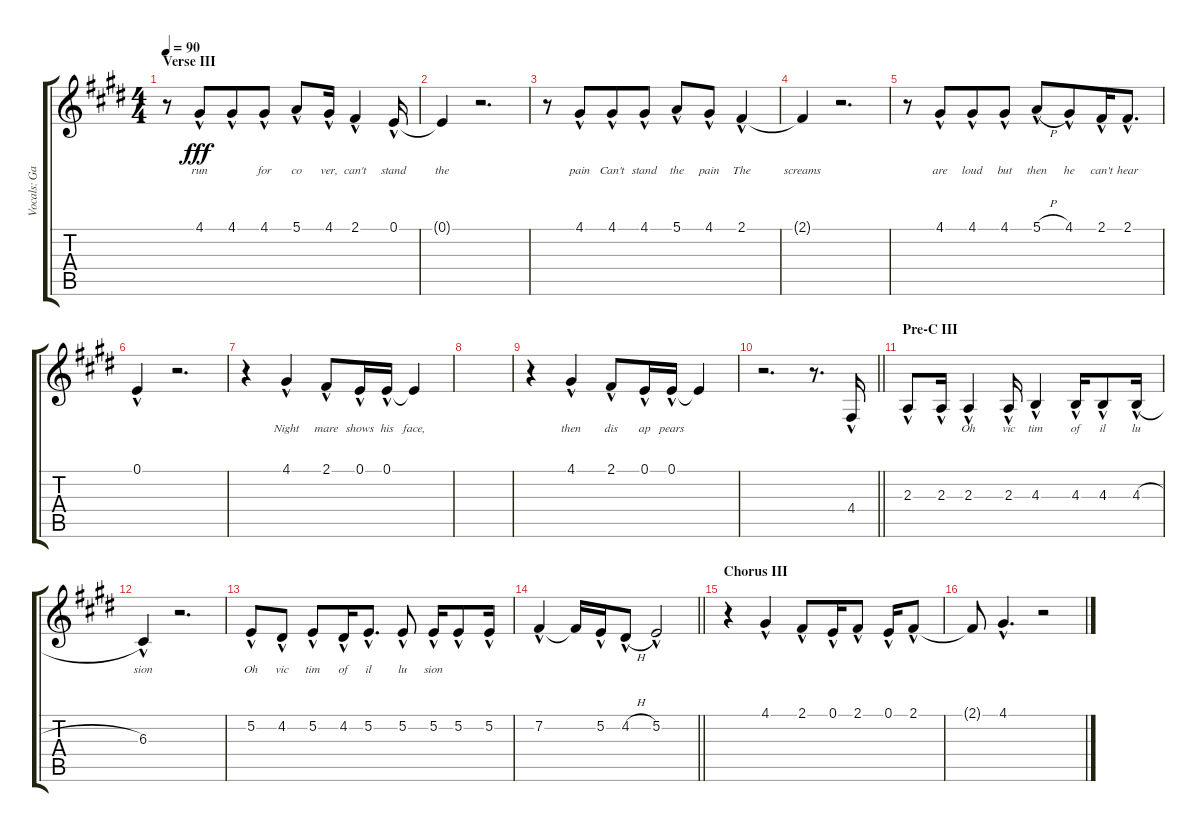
\track ("Vocals: Gary" "Vocals: Ga") {instrument lead2sawtooth}
\staff {score tabs}
\tuning (E4 B3 G3 D3 A2 E2) {hide}
\ts (4 4)
\section ("" "Verse III")
\tempo 90
\clef g2
\ks e
r.8{dy fff} 4.1{hac}.8{lyrics (0 "run") lyrics (1 "") lyrics (2 "") lyrics (3 "") lyrics (4 "") beam merge} 4.1{hac}.8{lyrics (0 "") lyrics (1 "") lyrics (2 "") lyrics (3 "") lyrics (4 "")} 4.1{hac}.8{lyrics (0 "for") lyrics (1 "") lyrics (2 "") lyrics (3 "") lyrics (4 "") beam split} 5.1{hac}.8{lyrics (0 "co") lyrics (1 "") lyrics (2 "") lyrics (3 "") lyrics (4 "")} 4.1{hac}.16{lyrics (0 "ver,") lyrics (1 "") lyrics (2 "") lyrics (3 "") lyrics (4 "")} 2.1{hac}.4{lyrics (0 "can't") lyrics (1 "") lyrics (2 "") lyrics (3 "") lyrics (4 "")} 0.1{hac}.16{lyrics (0 "stand") lyrics (1 "") lyrics (2 "") lyrics (3 "") lyrics (4 "")} |
0.1{t}.4{lyrics (0 "the") lyrics (1 "") lyrics (2 "") lyrics (3 "") lyrics (4 "")} r.2{d} |
r.8 4.1{hac}.8{lyrics (0 "pain") lyrics (1 "") lyrics (2 "") lyrics (3 "") lyrics (4 "") beam merge} 4.1{hac}.8{lyrics (0 "Can't") lyrics (1 "") lyrics (2 "") lyrics (3 "") lyrics (4 "")} 4.1{hac}.8{lyrics (0 "stand") lyrics (1 "") lyrics (2 "") lyrics (3 "") lyrics (4 "") beam split} 5.1{hac}.8{lyrics (0 "the") lyrics (1 "") lyrics (2 "") lyrics (3 "") lyrics (4 "")} 4.1{hac}.8{lyrics (0 "pain") lyrics (1 "") lyrics (2 "") lyrics (3 "") lyrics (4 "")} 2.1{hac}.4{lyrics (0 "The") lyrics (1 "") lyrics (2 "") lyrics (3 "") lyrics (4 "")} |
2.1{t}.4{lyrics (0 "screams") lyrics (1 "") lyrics (2 "") lyrics (3 "") lyrics (4 "")} r.2{d} |
r.8 4.1{hac}.8{lyrics (0 "are") lyrics (1 "") lyrics (2 "") lyrics (3 "") lyrics (4 "") beam merge} 4.1{hac}.8{lyrics (0 "loud") lyrics (1 "") lyrics (2 "") lyrics (3 "") lyrics (4 "")} 4.1{hac}.8{lyrics (0 "but") lyrics (1 "") lyrics (2 "") lyrics (3 "") lyrics (4 "") beam split} 5.1{h hac}.8{lyrics (0 "then") lyrics (1 "") lyrics (2 "") lyrics (3 "") lyrics (4 "") beam merge} 4.1{hac}.8{lyrics (0 "he") lyrics (1 "") lyrics (2 "") lyrics (3 "") lyrics (4 "") beam merge} 2.1{hac}.16{lyrics (0 "can't") lyrics (1 "") lyrics (2 "") lyrics (3 "") lyrics (4 "") beam merge} 2.1{hac}.8{d lyrics (0 "hear") lyrics (1 "") lyrics (2 "") lyrics (3 "") lyrics (4 "")} |
0.1{hac}.4{lyrics (0 "") lyrics (1 "") lyrics (2 "") lyrics (3 "") lyrics (4 "")} r.2{d} |
r.4 4.1{hac}.4{lyrics (0 "Night") lyrics (1 "") lyrics (2 "") lyrics (3 "") lyrics (4 "")} 2.1{hac}.8{lyrics (0 "mare") lyrics (1 "") lyrics (2 "") lyrics (3 "") lyrics (4 "")} 0.1{hac}.16{lyrics (0 "shows") lyrics (1 "") lyrics (2 "") lyrics (3 "") lyrics (4 "")} 0.1{hac}.16{lyrics (0 "his") lyrics (1 "") lyrics (2 "") lyrics (3 "") lyrics (4 "")} 0.1{t}.4{lyrics (0 "face,") lyrics (1 "") lyrics (2 "") lyrics (3 "") lyrics (4 "")} |
|
r.4 4.1{hac}.4{lyrics (0 "then") lyrics (1 "") lyrics (2 "") lyrics (3 "") lyrics (4 "")} 2.1{hac}.8{lyrics (0 "dis") lyrics (1 "") lyrics (2 "") lyrics (3 "") lyrics (4 "")} 0.1{hac}.16{lyrics (0 "ap") lyrics (1 "") lyrics (2 "") lyrics (3 "") lyrics (4 "")} 0.1{hac}.16{lyrics (0 "pears") lyrics (1 "") lyrics (2 "") lyrics (3 "") lyrics (4 "")} 0.1{t}.4{lyrics (0 "") lyrics (1 "") lyrics (2 "") lyrics (3 "") lyrics (4 "")} |
\barLineRight lightlight
r.2{d} r.8{d} 4.4{hac}.16{lyrics (0 "") lyrics (1 "") lyrics (2 "") lyrics (3 "") lyrics (4 "")} |
\section ("" "Pre-C III")
2.3{hac}.8{lyrics (0 "") lyrics (1 "") lyrics (2 "") lyrics (3 "") lyrics (4 "")} 2.3{hac}.16{lyrics (0 "") lyrics (1 "") lyrics (2 "") lyrics (3 "") lyrics (4 "")} 2.3{hac}.4{lyrics (0 "Oh") lyrics (1 "") lyrics (2 "") lyrics (3 "") lyrics (4 "")} 2.3{hac}.16{lyrics (0 "vic") lyrics (1 "") lyrics (2 "") lyrics (3 "") lyrics (4 "")} 4.3{hac}.4{lyrics (0 "tim") lyrics (1 "") lyrics (2 "") lyrics (3 "") lyrics (4 "")} 4.3{hac}.16{lyrics (0 "of") lyrics (1 "") lyrics (2 "") lyrics (3 "") lyrics (4 "")} 4.3{hac}.8{lyrics (0 "il") lyrics (1 "") lyrics (2 "") lyrics (3 "") lyrics (4 "")} 4.3{h hac}.16{lyrics (0 "lu") lyrics (1 "") lyrics (2 "") lyrics (3 "") lyrics (4 "")} |
6.3{hac}.4{lyrics (0 "sion") lyrics (1 "") lyrics (2 "") lyrics (3 "") lyrics (4 "")} r.2{d} |
5.2{hac}.8{lyrics (0 "Oh") lyrics (1 "") lyrics (2 "") lyrics (3 "") lyrics (4 "")} 4.2{hac}.8{lyrics (0 "vic") lyrics (1 "") lyrics (2 "") lyrics (3 "") lyrics (4 "")} 5.2{hac}.8{lyrics (0 "tim") lyrics (1 "") lyrics (2 "") lyrics (3 "") lyrics (4 "")} 4.2{hac}.16{lyrics (0 "of") lyrics (1 "") lyrics (2 "") lyrics (3 "") lyrics (4 "")} 5.2{hac}.8{d lyrics (0 "il") lyrics (1 "") lyrics (2 "") lyrics (3 "") lyrics (4 "")} 5.2{hac}.8{lyrics (0 "lu") lyrics (1 "") lyrics (2 "") lyrics (3 "") lyrics (4 "")} 5.2{hac}.16{lyrics (0 "sion") lyrics (1 "") lyrics (2 "") lyrics (3 "") lyrics (4 "")} 5.2{hac}.8 5.2{hac}.16 |
\barLineRight lightlight
7.2{hac}.4 7.2{t}.16 5.2{hac}.16 4.2{h hac}.8 5.2{hac}.2 |
\section ("" "Chorus III")
r.4 4.1{hac}.4 2.1{hac}.8 0.1{hac}.16 2.1{hac}.8 0.1{hac}.16 2.1{hac}.8 |
2.1{t}.8 4.1{hac}.4{d} r.2
